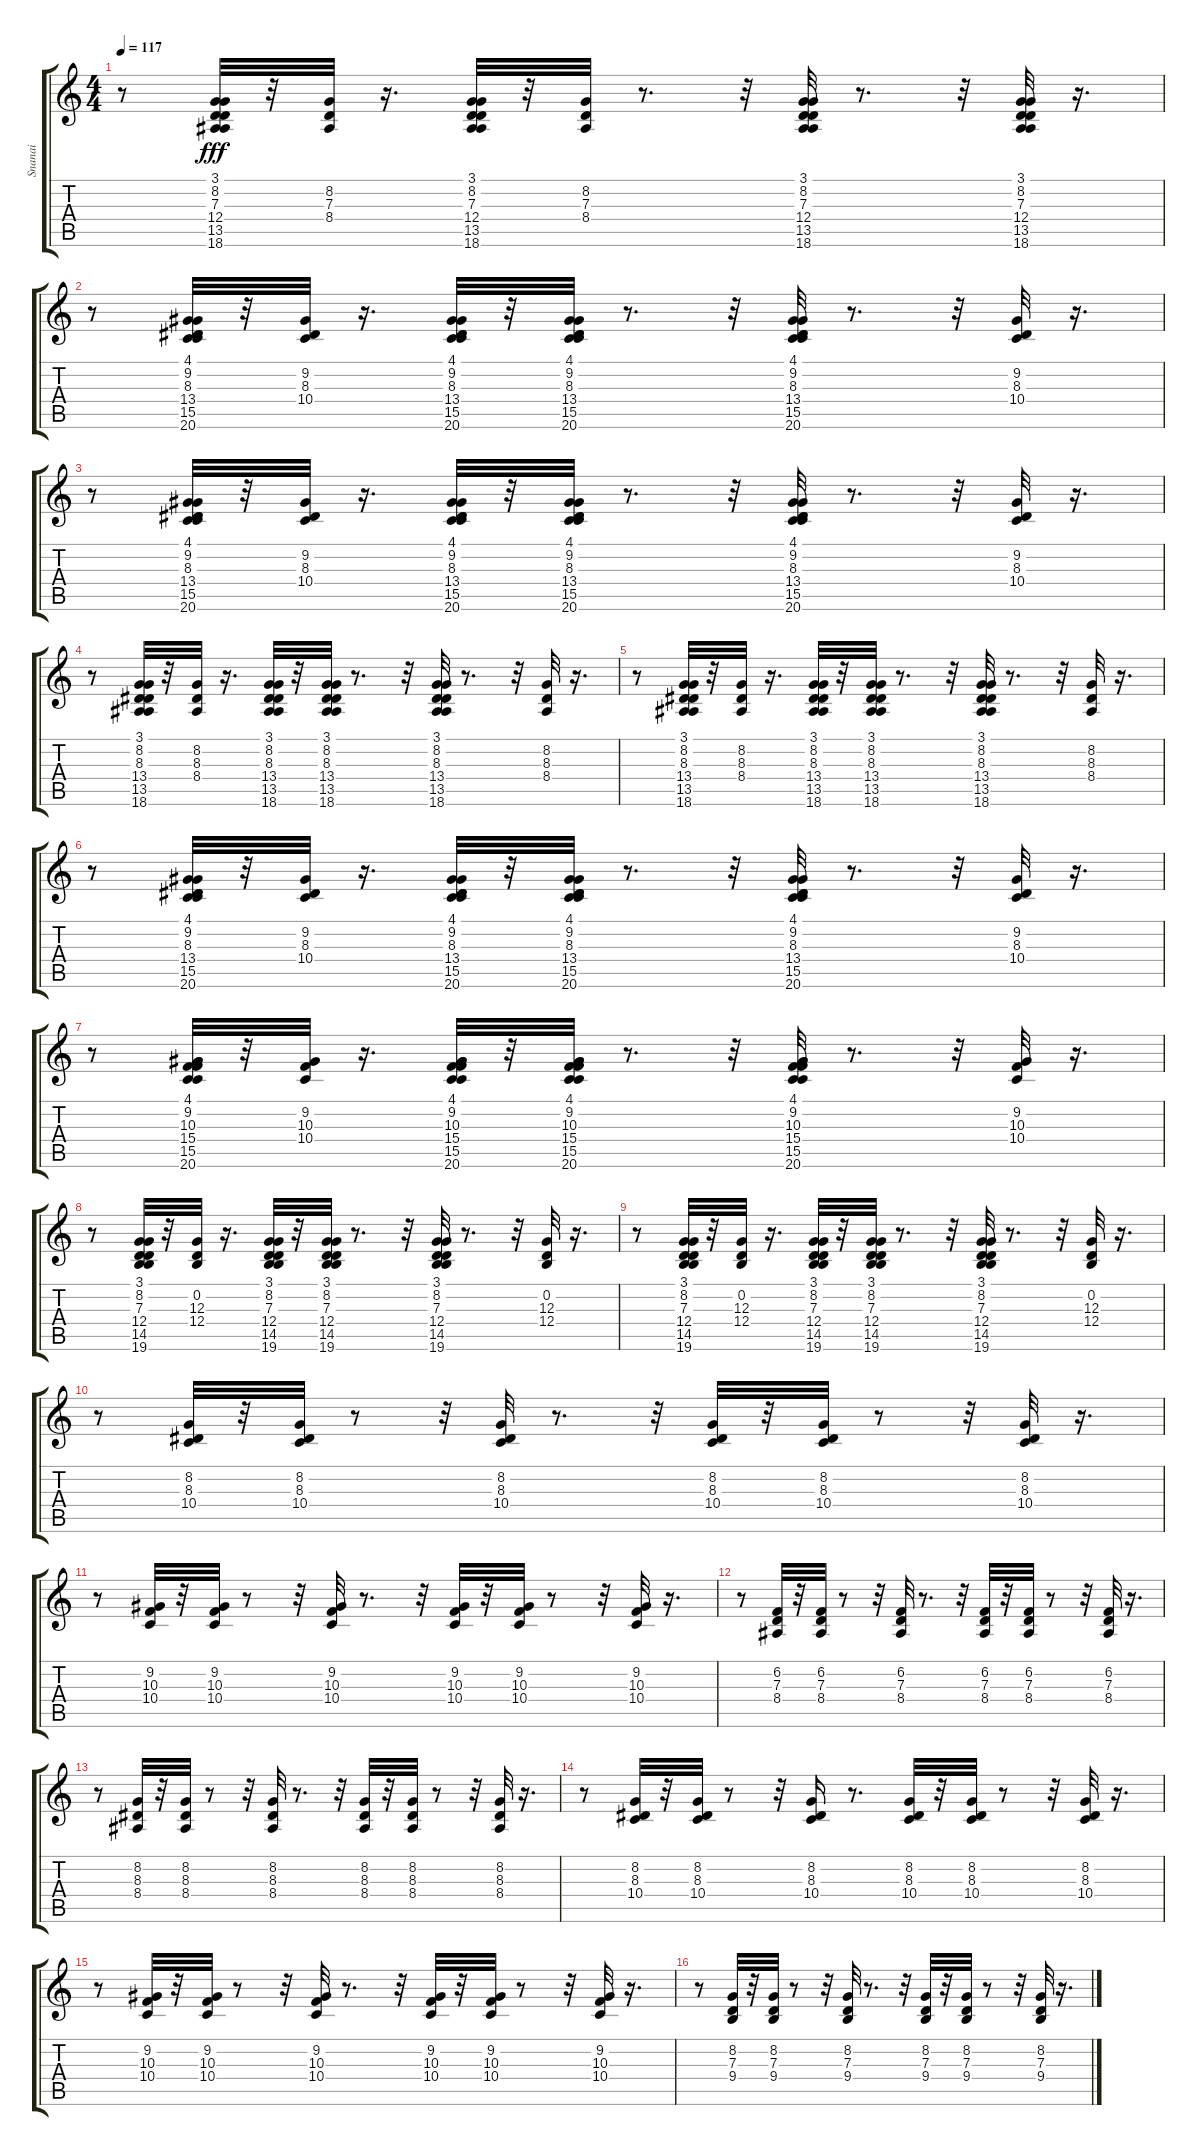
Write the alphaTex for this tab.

\track ("Snanai" "Snanai") {instrument shanai}
\staff {score tabs}
\tuning (E4 B3 G3 D3 A2 E2) {hide}
\ts (4 4)
\tempo 117
\clef g2
\ks c
r.8{dy fff} (3.1 8.2 7.3 12.4 13.5 18.6).32 r.32 (8.2 7.3 8.4).32 r.16{d} (3.1 8.2 7.3 12.4 13.5 18.6).32 r.32 (8.2 7.3 8.4).32 r.8{d} r.32 (3.1 8.2 7.3 12.4 13.5 18.6).32 r.8{d} r.32 (3.1 8.2 7.3 12.4 13.5 18.6).32 r.16{d} |
r.8 (4.1 9.2 8.3 13.4 15.5 20.6).32 r.32 (9.2 8.3 10.4).32 r.16{d} (4.1 9.2 8.3 13.4 15.5 20.6).32 r.32 (4.1 9.2 8.3 13.4 15.5 20.6).32 r.8{d} r.32 (4.1 9.2 8.3 13.4 15.5 20.6).32 r.8{d} r.32 (9.2 8.3 10.4).32 r.16{d} |
r.8 (4.1 9.2 8.3 13.4 15.5 20.6).32 r.32 (9.2 8.3 10.4).32 r.16{d} (4.1 9.2 8.3 13.4 15.5 20.6).32 r.32 (4.1 9.2 8.3 13.4 15.5 20.6).32 r.8{d} r.32 (4.1 9.2 8.3 13.4 15.5 20.6).32 r.8{d} r.32 (9.2 8.3 10.4).32 r.16{d} |
r.8 (3.1 8.2 8.3 13.4 13.5 18.6).32 r.32 (8.2 8.3 8.4).32 r.16{d} (3.1 8.2 8.3 13.4 13.5 18.6).32 r.32 (3.1 8.2 8.3 13.4 13.5 18.6).32 r.8{d} r.32 (3.1 8.2 8.3 13.4 13.5 18.6).32 r.8{d} r.32 (8.2 8.3 8.4).32 r.16{d} |
r.8 (3.1 8.2 8.3 13.4 13.5 18.6).32 r.32 (8.2 8.3 8.4).32 r.16{d} (3.1 8.2 8.3 13.4 13.5 18.6).32 r.32 (3.1 8.2 8.3 13.4 13.5 18.6).32 r.8{d} r.32 (3.1 8.2 8.3 13.4 13.5 18.6).32 r.8{d} r.32 (8.2 8.3 8.4).32 r.16{d} |
r.8 (4.1 9.2 8.3 13.4 15.5 20.6).32 r.32 (9.2 8.3 10.4).32 r.16{d} (4.1 9.2 8.3 13.4 15.5 20.6).32 r.32 (4.1 9.2 8.3 13.4 15.5 20.6).32 r.8{d} r.32 (4.1 9.2 8.3 13.4 15.5 20.6).32 r.8{d} r.32 (9.2 8.3 10.4).32 r.16{d} |
r.8 (4.1 9.2 10.3 15.4 15.5 20.6).32 r.32 (9.2 10.3 10.4).32 r.16{d} (4.1 9.2 10.3 15.4 15.5 20.6).32 r.32 (4.1 9.2 10.3 15.4 15.5 20.6).32 r.8{d} r.32 (4.1 9.2 10.3 15.4 15.5 20.6).32 r.8{d} r.32 (9.2 10.3 10.4).32 r.16{d} |
r.8 (3.1 8.2 7.3 12.4 14.5 19.6).32 r.32 (0.2 12.3 12.4).32 r.16{d} (3.1 8.2 7.3 12.4 14.5 19.6).32 r.32 (3.1 8.2 7.3 12.4 14.5 19.6).32 r.8{d} r.32 (3.1 8.2 7.3 12.4 14.5 19.6).32 r.8{d} r.32 (0.2 12.3 12.4).32 r.16{d} |
r.8 (3.1 8.2 7.3 12.4 14.5 19.6).32 r.32 (0.2 12.3 12.4).32 r.16{d} (3.1 8.2 7.3 12.4 14.5 19.6).32 r.32 (3.1 8.2 7.3 12.4 14.5 19.6).32 r.8{d} r.32 (3.1 8.2 7.3 12.4 14.5 19.6).32 r.8{d} r.32 (0.2 12.3 12.4).32 r.16{d} |
r.8 (8.2 8.3 10.4).32 r.32 (8.2 8.3 10.4).32 r.8 r.32 (8.2 8.3 10.4).32 r.8{d} r.32 (8.2 8.3 10.4).32 r.32 (8.2 8.3 10.4).32 r.8 r.32 (8.2 8.3 10.4).32 r.16{d} |
r.8 (9.2 10.3 10.4).32 r.32 (9.2 10.3 10.4).32 r.8 r.32 (9.2 10.3 10.4).32 r.8{d} r.32 (9.2 10.3 10.4).32 r.32 (9.2 10.3 10.4).32 r.8 r.32 (9.2 10.3 10.4).32 r.16{d} |
r.8 (6.2 7.3 8.4).32 r.32 (6.2 7.3 8.4).32 r.8 r.32 (6.2 7.3 8.4).32 r.8{d} r.32 (6.2 7.3 8.4).32 r.32 (6.2 7.3 8.4).32 r.8 r.32 (6.2 7.3 8.4).32 r.16{d} |
r.8 (8.2 8.3 8.4).32 r.32 (8.2 8.3 8.4).32 r.8 r.32 (8.2 8.3 8.4).32 r.8{d} r.32 (8.2 8.3 8.4).32 r.32 (8.2 8.3 8.4).32 r.8 r.32 (8.2 8.3 8.4).32 r.16{d} |
r.8 (8.2 8.3 10.4).32 r.32 (8.2 8.3 10.4).32 r.8 r.32 (8.2 8.3 10.4).16 r.8{d} (8.2 8.3 10.4).32 r.32 (8.2 8.3 10.4).32 r.8 r.32 (8.2 8.3 10.4).32 r.16{d} |
r.8 (9.2 10.3 10.4).32 r.32 (9.2 10.3 10.4).32 r.8 r.32 (9.2 10.3 10.4).32 r.8{d} r.32 (9.2 10.3 10.4).32 r.32 (9.2 10.3 10.4).32 r.8 r.32 (9.2 10.3 10.4).32 r.16{d} |
r.8 (8.2 7.3 9.4).32 r.32 (8.2 7.3 9.4).32 r.8 r.32 (8.2 7.3 9.4).32 r.8{d} r.32 (8.2 7.3 9.4).32 r.32 (8.2 7.3 9.4).32 r.8 r.32 (8.2 7.3 9.4).32 r.16{d}
